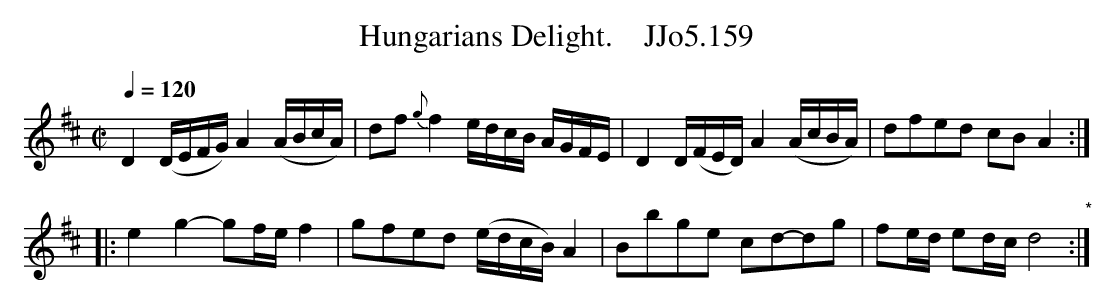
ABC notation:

X:1
T:Hungarians Delight.    JJo5.159
Q:1/4=120
M:C|
L:1/8
K:D
D2 (D/E/F/G/) A2 (A/B/c/A/)|df {g}f2 e/d/c/B/ A/G/F/E/|D2 D/(F/E/D/) A2 (A/c/B/A/)|dfed cB A2 :|
|: e2 g2- gf/e/ f2|gfed (e/d/c/B/) A2|Bbge cd-dg|fe/d/ ed/c/ d4 "*" :|
